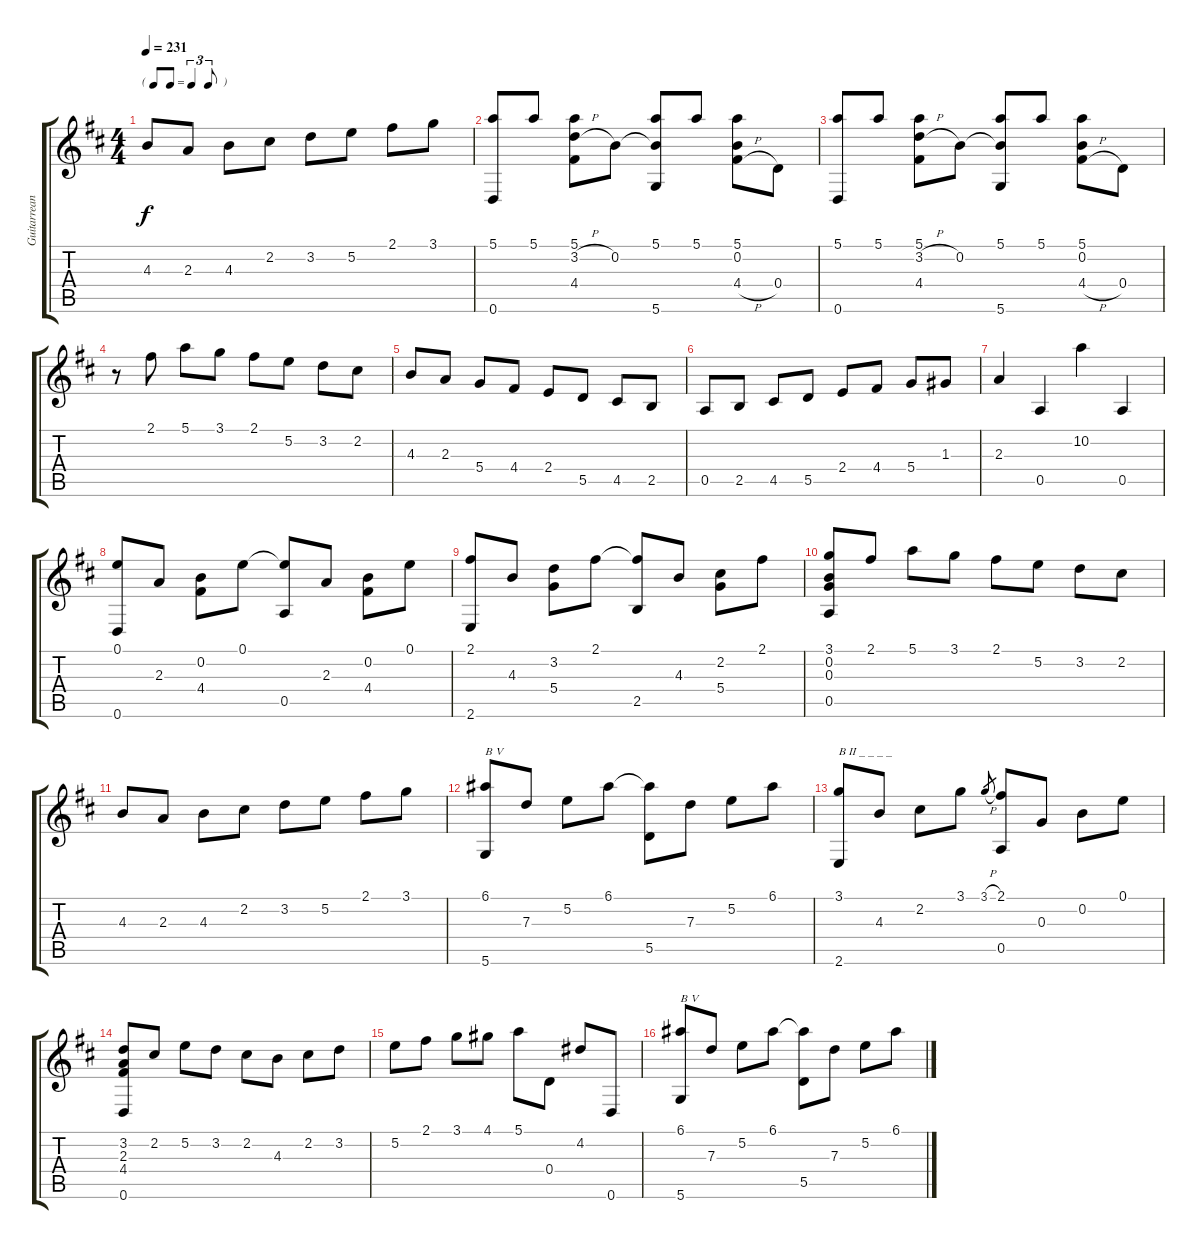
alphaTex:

\track ("Guitarreando" "Guitarrean") {instrument acousticguitarnylon}
\staff {score tabs}
\tuning (E4 B3 G3 D3 A2 D2) {hide}
\ts (4 4)
\tf triplet8th
\tempo 231
\clef g2
\ks d
4.3.8{dy f} 2.3.8 4.3.8 2.2.8 3.2.8 5.2.8 2.1.8 3.1.8 |
(5.1 0.6).8 5.1.8 (5.1 3.2{h} 4.4).8 0.2.8 (5.1 0.2{t} 5.6).8 5.1.8 (5.1 0.2 4.4{h}).8 0.4.8 |
(5.1 0.6).8 5.1.8 (5.1 3.2{h} 4.4).8 0.2.8 (5.1 0.2{t} 5.6).8 5.1.8 (5.1 0.2 4.4{h}).8 0.4.8 |
r.8 2.1.8 5.1.8 3.1.8 2.1.8 5.2.8 3.2.8 2.2.8 |
4.3.8 2.3.8 5.4.8 4.4.8 2.4.8 5.5.8 4.5.8 2.5.8 |
0.5.8 2.5.8 4.5.8 5.5.8 2.4.8 4.4.8 5.4.8 1.3.8 |
2.3.4 0.5.4 10.2.4 0.5.4 |
(0.1 0.6).8 2.3.8 (0.2 4.4).8 0.1.8 (0.1{t} 0.5).8 2.3.8 (0.2 4.4).8 0.1.8 |
(2.1 2.6).8 4.3.8 (3.2 5.4).8 2.1.8 (2.1{t} 2.5).8 4.3.8 (2.2 5.4).8 2.1.8 |
(3.1 0.2 0.3 0.5).8 2.1.8 5.1.8 3.1.8 2.1.8 5.2.8 3.2.8 2.2.8 |
4.3.8 2.3.8 4.3.8 2.2.8 3.2.8 5.2.8 2.1.8 3.1.8 |
(6.1 5.6).8{txt "B V"} 7.3.8 5.2.8 6.1.8 (6.1{t} 5.5).8 7.3.8 5.2.8 6.1.8 |
(3.1 2.6).8{txt "B II _ _ _ _ "} 4.3.8 2.2.8 3.1.8 3.1{h}.8{gr} (2.1 0.5).8 0.3.8 0.2.8 0.1.8 |
(3.2 2.3 4.4 0.6).8 2.2.8 5.2.8 3.2.8 2.2.8 4.3.8 2.2.8 3.2.8 |
5.2.8 2.1.8 3.1.8 4.1.8 5.1.8 0.4.8 4.2.8 0.6.8 |
(6.1 5.6).8{txt "B V"} 7.3.8 5.2.8 6.1.8 (6.1{t} 5.5).8 7.3.8 5.2.8 6.1.8
